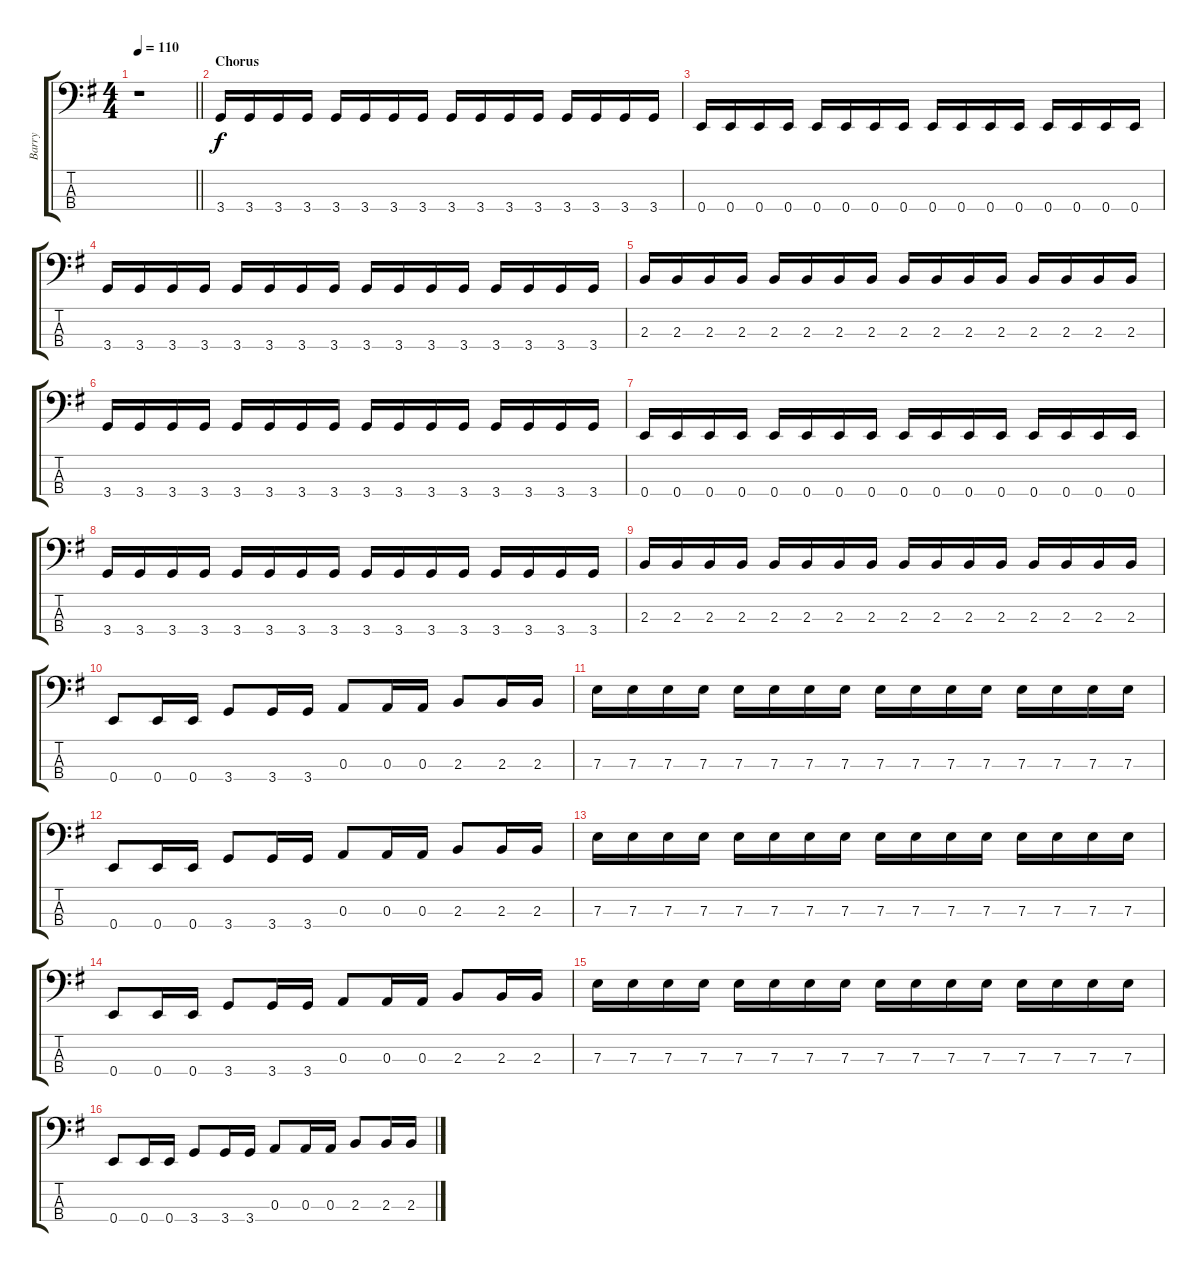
\track ("Barry" "Barry") {instrument electricbasspick}
\staff {score tabs}
\tuning (G2 D2 A1 E1) {hide}
\ts (4 4)
\tempo 110
\clef f4
\barLineRight lightlight
\ks g
r.1{dy f} |
\section ("" "Chorus")
3.4.16 3.4.16 3.4.16 3.4.16 3.4.16 3.4.16 3.4.16 3.4.16 3.4.16 3.4.16 3.4.16 3.4.16 3.4.16 3.4.16 3.4.16 3.4.16 |
0.4.16 0.4.16 0.4.16 0.4.16 0.4.16 0.4.16 0.4.16 0.4.16 0.4.16 0.4.16 0.4.16 0.4.16 0.4.16 0.4.16 0.4.16 0.4.16 |
3.4.16 3.4.16 3.4.16 3.4.16 3.4.16 3.4.16 3.4.16 3.4.16 3.4.16 3.4.16 3.4.16 3.4.16 3.4.16 3.4.16 3.4.16 3.4.16 |
2.3.16 2.3.16 2.3.16 2.3.16 2.3.16 2.3.16 2.3.16 2.3.16 2.3.16 2.3.16 2.3.16 2.3.16 2.3.16 2.3.16 2.3.16 2.3.16 |
3.4.16 3.4.16 3.4.16 3.4.16 3.4.16 3.4.16 3.4.16 3.4.16 3.4.16 3.4.16 3.4.16 3.4.16 3.4.16 3.4.16 3.4.16 3.4.16 |
0.4.16 0.4.16 0.4.16 0.4.16 0.4.16 0.4.16 0.4.16 0.4.16 0.4.16 0.4.16 0.4.16 0.4.16 0.4.16 0.4.16 0.4.16 0.4.16 |
3.4.16 3.4.16 3.4.16 3.4.16 3.4.16 3.4.16 3.4.16 3.4.16 3.4.16 3.4.16 3.4.16 3.4.16 3.4.16 3.4.16 3.4.16 3.4.16 |
2.3.16 2.3.16 2.3.16 2.3.16 2.3.16 2.3.16 2.3.16 2.3.16 2.3.16 2.3.16 2.3.16 2.3.16 2.3.16 2.3.16 2.3.16 2.3.16 |
0.4.8 0.4.16 0.4.16 3.4.8 3.4.16 3.4.16 0.3.8 0.3.16 0.3.16 2.3.8 2.3.16 2.3.16 |
7.3.16 7.3.16 7.3.16 7.3.16 7.3.16 7.3.16 7.3.16 7.3.16 7.3.16 7.3.16 7.3.16 7.3.16 7.3.16 7.3.16 7.3.16 7.3.16 |
0.4.8 0.4.16 0.4.16 3.4.8 3.4.16 3.4.16 0.3.8 0.3.16 0.3.16 2.3.8 2.3.16 2.3.16 |
7.3.16 7.3.16 7.3.16 7.3.16 7.3.16 7.3.16 7.3.16 7.3.16 7.3.16 7.3.16 7.3.16 7.3.16 7.3.16 7.3.16 7.3.16 7.3.16 |
0.4.8 0.4.16 0.4.16 3.4.8 3.4.16 3.4.16 0.3.8 0.3.16 0.3.16 2.3.8 2.3.16 2.3.16 |
7.3.16 7.3.16 7.3.16 7.3.16 7.3.16 7.3.16 7.3.16 7.3.16 7.3.16 7.3.16 7.3.16 7.3.16 7.3.16 7.3.16 7.3.16 7.3.16 |
0.4.8 0.4.16 0.4.16 3.4.8 3.4.16 3.4.16 0.3.8 0.3.16 0.3.16 2.3.8 2.3.16 2.3.16
